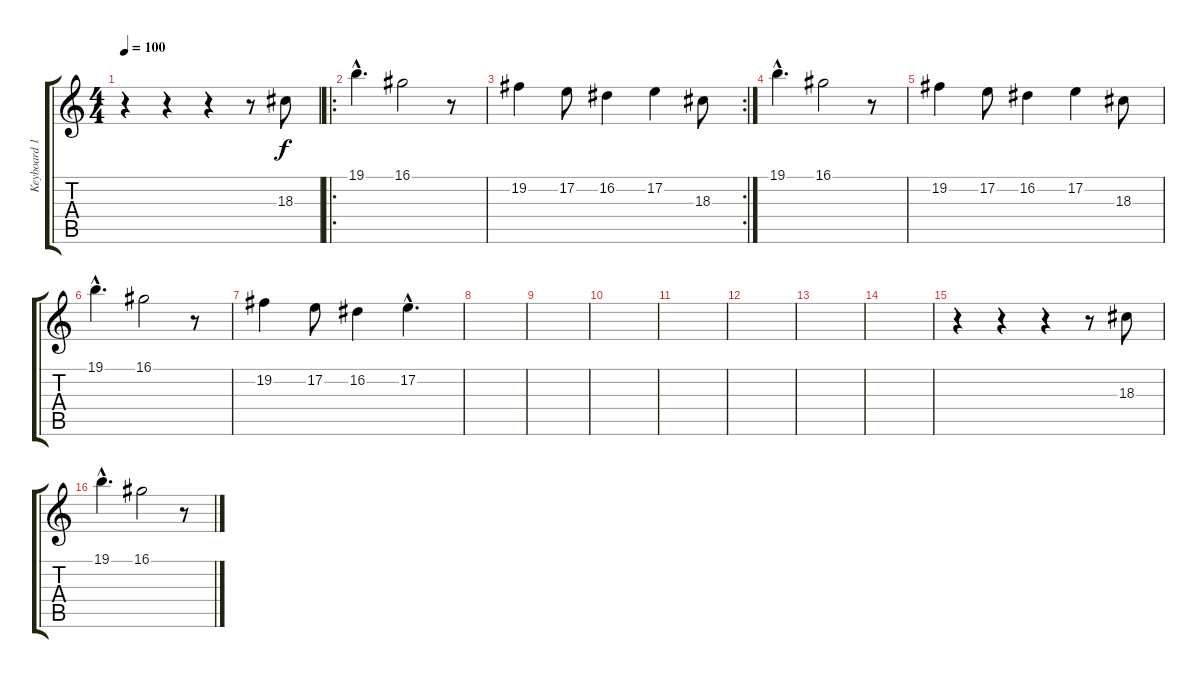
\track ("Keyboard 1" "Keyboard 1") {instrument pad1newage}
\staff {score tabs}
\tuning (E4 B3 G3 D3 A2 E2) {hide}
\ts (4 4)
\tempo 100
\clef g2
\ks c
r.4{dy f instrument pad1newage} r.4 r.4 r.8 18.3.8 |
\ro
19.1{hac}.4{d} 16.1.2 r.8 |
\rc 2
19.2.4 17.2.8 16.2.4 17.2.4 18.3.8 |
19.1{hac}.4{d} 16.1.2 r.8 |
19.2.4 17.2.8 16.2.4 17.2.4 18.3.8 |
19.1{hac}.4{d} 16.1.2 r.8 |
19.2.4 17.2.8 16.2.4 17.2{hac}.4{d} |
|
|
|
|
|
|
|
r.4 r.4 r.4 r.8 18.3.8 |
19.1{hac}.4{d} 16.1.2 r.8
